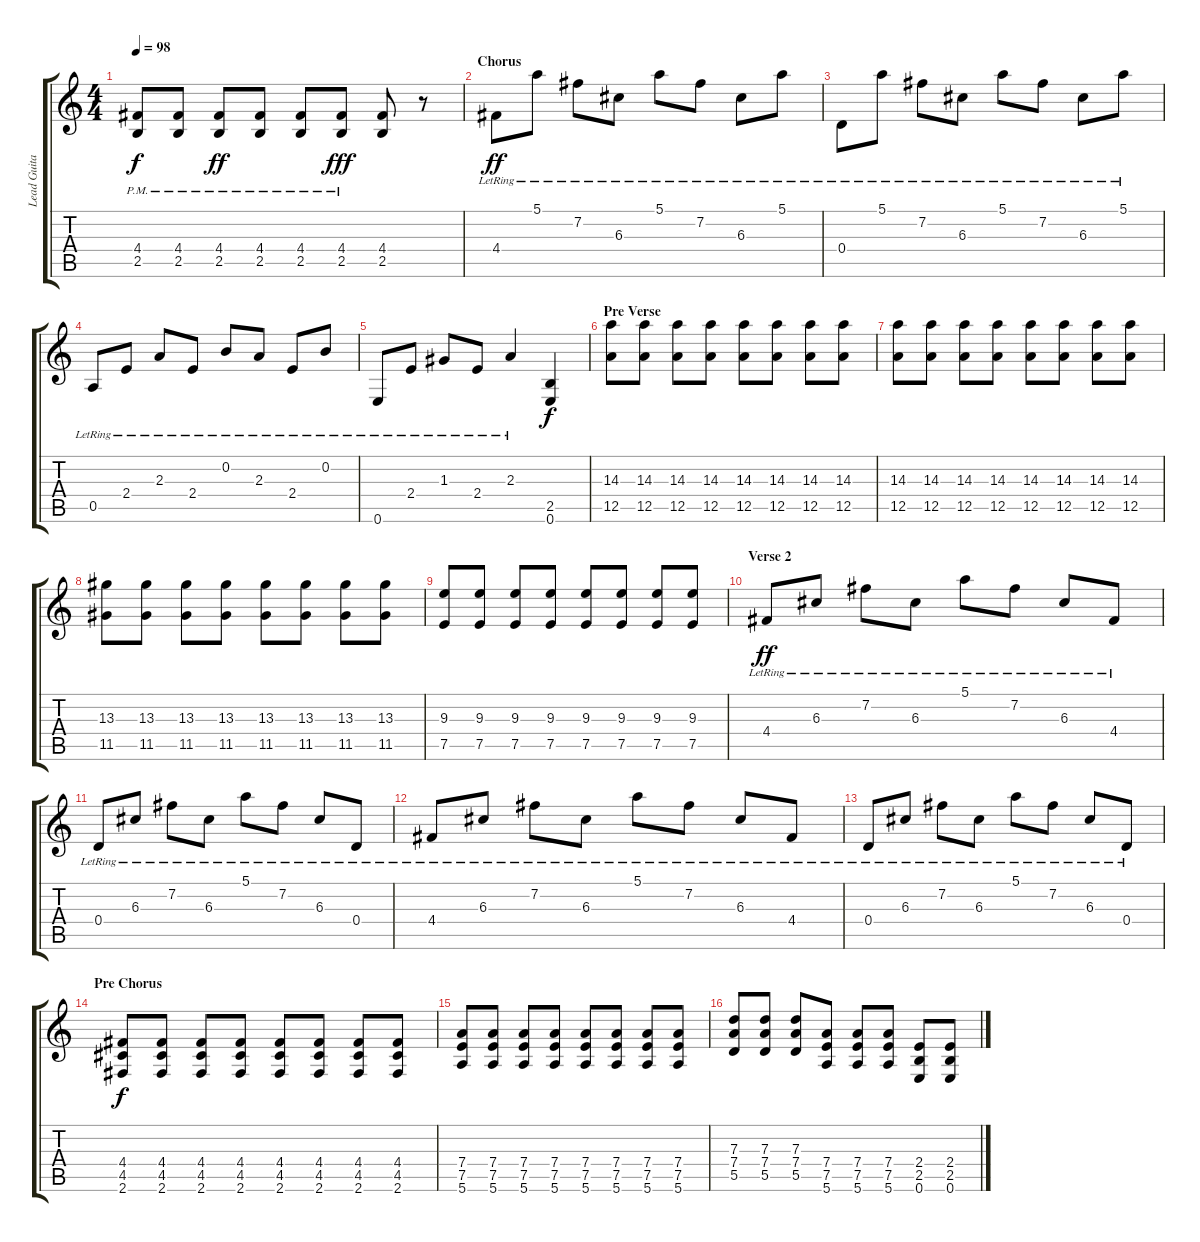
\track ("Lead Guitar" "Lead Guita") {instrument distortionguitar}
\staff {score tabs}
\tuning (E4 B3 G3 D3 A2 E2) {hide}
\ts (4 4)
\tempo 98
\clef g2
\ks c
(4.4{pm} 2.5{pm}).8{dy f} (4.4{pm} 2.5{pm}).8 (4.4{pm} 2.5{pm}).8{dy ff} (4.4{pm} 2.5{pm}).8 (4.4{pm} 2.5{pm}).8 (4.4{pm} 2.5{pm}).8{dy fff} (4.4 2.5).8 r.8 |
\section ("" "Chorus")
4.4{lr}.8{dy ff} 5.1{lr}.8 7.2{lr}.8 6.3{lr}.8 5.1{lr}.8 7.2{lr}.8 6.3{lr}.8 5.1{lr}.8 |
0.4{lr}.8 5.1{lr}.8 7.2{lr}.8 6.3{lr}.8 5.1{lr}.8 7.2{lr}.8 6.3{lr}.8 5.1{lr}.8 |
0.5{lr}.8 2.4{lr}.8 2.3{lr}.8 2.4{lr}.8 0.2{lr}.8 2.3{lr}.8 2.4{lr}.8 0.2{lr}.8 |
0.6{lr}.8 2.4{lr}.8 1.3{lr}.8 2.4{lr}.8 2.3{lr}.4 (2.5 0.6).4{dy f} |
\section ("" "Pre Verse")
(14.3 12.5).8 (14.3 12.5).8 (14.3 12.5).8 (14.3 12.5).8 (14.3 12.5).8 (14.3 12.5).8 (14.3 12.5).8 (14.3 12.5).8 |
(14.3 12.5).8 (14.3 12.5).8 (14.3 12.5).8 (14.3 12.5).8 (14.3 12.5).8 (14.3 12.5).8 (14.3 12.5).8 (14.3 12.5).8 |
(13.3 11.5).8 (13.3 11.5).8 (13.3 11.5).8 (13.3 11.5).8 (13.3 11.5).8 (13.3 11.5).8 (13.3 11.5).8 (13.3 11.5).8 |
(9.3 7.5).8 (9.3 7.5).8 (9.3 7.5).8 (9.3 7.5).8 (9.3 7.5).8 (9.3 7.5).8 (9.3 7.5).8 (9.3 7.5).8 |
\section ("" "Verse 2")
4.4{lr}.8{dy ff} 6.3{lr}.8 7.2{lr}.8 6.3{lr}.8 5.1{lr}.8 7.2{lr}.8 6.3{lr}.8 4.4{lr}.8 |
0.4{lr}.8 6.3{lr}.8 7.2{lr}.8 6.3{lr}.8 5.1{lr}.8 7.2{lr}.8 6.3{lr}.8 0.4{lr}.8 |
4.4{lr}.8 6.3{lr}.8 7.2{lr}.8 6.3{lr}.8 5.1{lr}.8 7.2{lr}.8 6.3{lr}.8 4.4{lr}.8 |
0.4{lr}.8 6.3{lr}.8 7.2{lr}.8 6.3{lr}.8 5.1{lr}.8 7.2{lr}.8 6.3{lr}.8 0.4{lr}.8 |
\section ("" "Pre Chorus")
(4.4 4.5 2.6).8{dy f} (4.4 4.5 2.6).8 (4.4 4.5 2.6).8 (4.4 4.5 2.6).8 (4.4 4.5 2.6).8 (4.4 4.5 2.6).8 (4.4 4.5 2.6).8 (4.4 4.5 2.6).8 |
(7.4 7.5 5.6).8 (7.4 7.5 5.6).8 (7.4 7.5 5.6).8 (7.4 7.5 5.6).8 (7.4 7.5 5.6).8 (7.4 7.5 5.6).8 (7.4 7.5 5.6).8 (7.4 7.5 5.6).8 |
(7.3 7.4 5.5).8 (7.3 7.4 5.5).8 (7.3 7.4 5.5).8 (7.4 7.5 5.6).8 (7.4 7.5 5.6).8 (7.4 7.5 5.6).8 (2.4 2.5 0.6).8 (2.4 2.5 0.6).8
